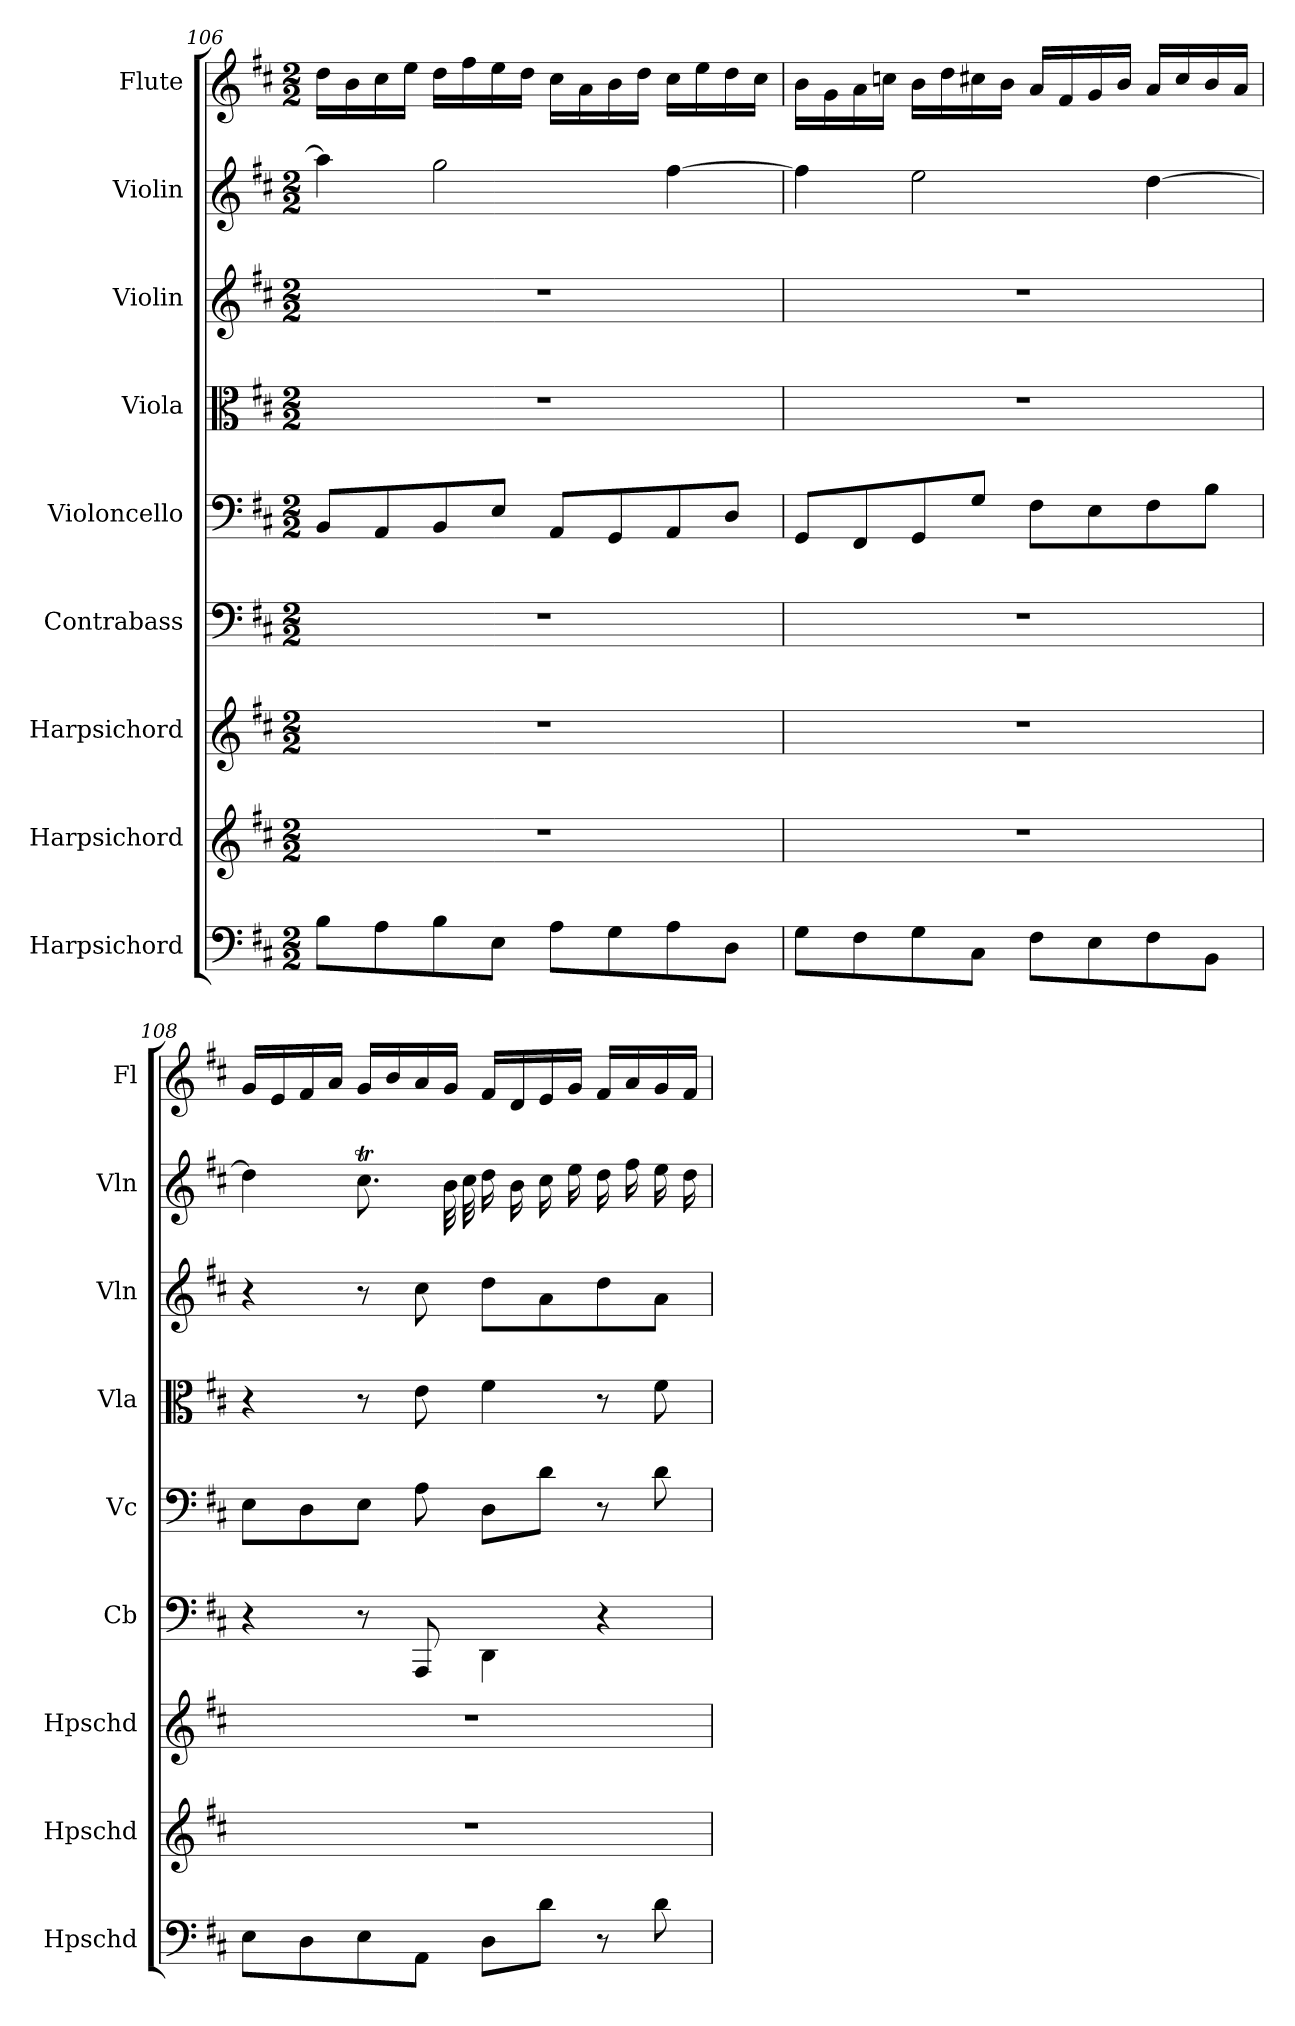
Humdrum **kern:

**kern	**kern	**kern	**kern	**kern	**kern	**kern	**kern	**kern
*part9	*part8	*part7	*part6	*part5	*part4	*part3	*part2	*part1
*staff9	*staff8	*staff7	*staff6	*staff5	*staff4	*staff3	*staff2	*staff1
*I"Harpsichord	*I"Harpsichord	*I"Harpsichord	*I"Contrabass	*I"Violoncello	*I"Viola	*I"Violin	*I"Violin	*I"Flute
*I'Hpschd	*I'Hpschd	*I'Hpschd	*I'Cb	*I'Vc	*I'Vla	*I'Vln	*I'Vln	*I'Fl
*clefF4	*clefG2	*clefG2	*clefF4	*clefF4	*clefC3	*clefG2	*clefG2	*clefG2
*k[f#c#]	*k[f#c#]	*k[f#c#]	*k[f#c#]	*k[f#c#]	*k[f#c#]	*k[f#c#]	*k[f#c#]	*k[f#c#]
*D:	*D:	*D:	*D:	*D:	*D:	*D:	*D:	*D:
*M2/2	*M2/2	*M2/2	*M2/2	*M2/2	*M2/2	*M2/2	*M2/2	*M2/2
=106	=106	=106	=106	=106	=106	=106	=106	=106
8B\L	1r	1r	1r	8BB/L	1r	1r	4aa\]	16dd\LL
.	.	.	.	.	.	.	.	16b\
8A\	.	.	.	8AA/	.	.	.	16cc#\
.	.	.	.	.	.	.	.	16ee\JJ
8B\	.	.	.	8BB/	.	.	2gg\	16dd\LL
.	.	.	.	.	.	.	.	16ff#\
8E\J	.	.	.	8E/J	.	.	.	16ee\
.	.	.	.	.	.	.	.	16dd\JJ
8A\L	.	.	.	8AA/L	.	.	.	16cc#\LL
.	.	.	.	.	.	.	.	16a\
8G\	.	.	.	8GG/	.	.	.	16b\
.	.	.	.	.	.	.	.	16dd\JJ
8A\	.	.	.	8AA/	.	.	[4ff#\	16cc#\LL
.	.	.	.	.	.	.	.	16ee\
8D\J	.	.	.	8D/J	.	.	.	16dd\
.	.	.	.	.	.	.	.	16cc#\JJ
=107	=107	=107	=107	=107	=107	=107	=107	=107
8G\L	1r	1r	1r	8GG/L	1r	1r	4ff#\]	16b\LL
.	.	.	.	.	.	.	.	16g\
8F#\	.	.	.	8FF#/	.	.	.	16a\
.	.	.	.	.	.	.	.	16ccn\JJ
8G\	.	.	.	8GG/	.	.	2ee\	16b\LL
.	.	.	.	.	.	.	.	16dd\
8C#\J	.	.	.	8G/J	.	.	.	16cc#X\
.	.	.	.	.	.	.	.	16b\JJ
8F#\L	.	.	.	8F#\L	.	.	.	16a/LL
.	.	.	.	.	.	.	.	16f#/
8E\	.	.	.	8E\	.	.	.	16g/
.	.	.	.	.	.	.	.	16b/JJ
8F#\	.	.	.	8F#\	.	.	[4dd\	16a/LL
.	.	.	.	.	.	.	.	16cc#/
8BB\J	.	.	.	8B\J	.	.	.	16b/
.	.	.	.	.	.	.	.	16a/JJ
=108	=108	=108	=108	=108	=108	=108	=108	=108
8E\L	1r	1r	4r	8E\L	4r	4r	4dd\]	16g/LL
.	.	.	.	.	.	.	.	16e/
8D\	.	.	.	8D\	.	.	.	16f#/
.	.	.	.	.	.	.	.	16a/JJ
8E\	.	.	8r	8E\J	8r	8r	8.cc#t\	16g/LL
.	.	.	.	.	.	.	.	16b/
8AA\J	.	.	8AAA/	8A\	8e\	8cc#\	.	16a/
.	.	.	.	.	.	.	32b\	16g/JJ
.	.	.	.	.	.	.	32cc#\	.
8D\L	.	.	4DD\	8D\L	4f#\	8dd\L	16dd\	16f#/LL
.	.	.	.	.	.	.	16b\	16d/
8d\J	.	.	.	8d\J	.	8a\	16cc#\	16e/
.	.	.	.	.	.	.	16ee\	16g/JJ
8r	.	.	4r	8r	8r	8dd\	16dd\	16f#/LL
.	.	.	.	.	.	.	16ff#\	16a/
8d\	.	.	.	8d\	8f#\	8a\J	16ee\	16g/
.	.	.	.	.	.	.	16dd\	16f#/JJ
=	=	=	=	=	=	=	=	=
*-	*-	*-	*-	*-	*-	*-	*-	*-
